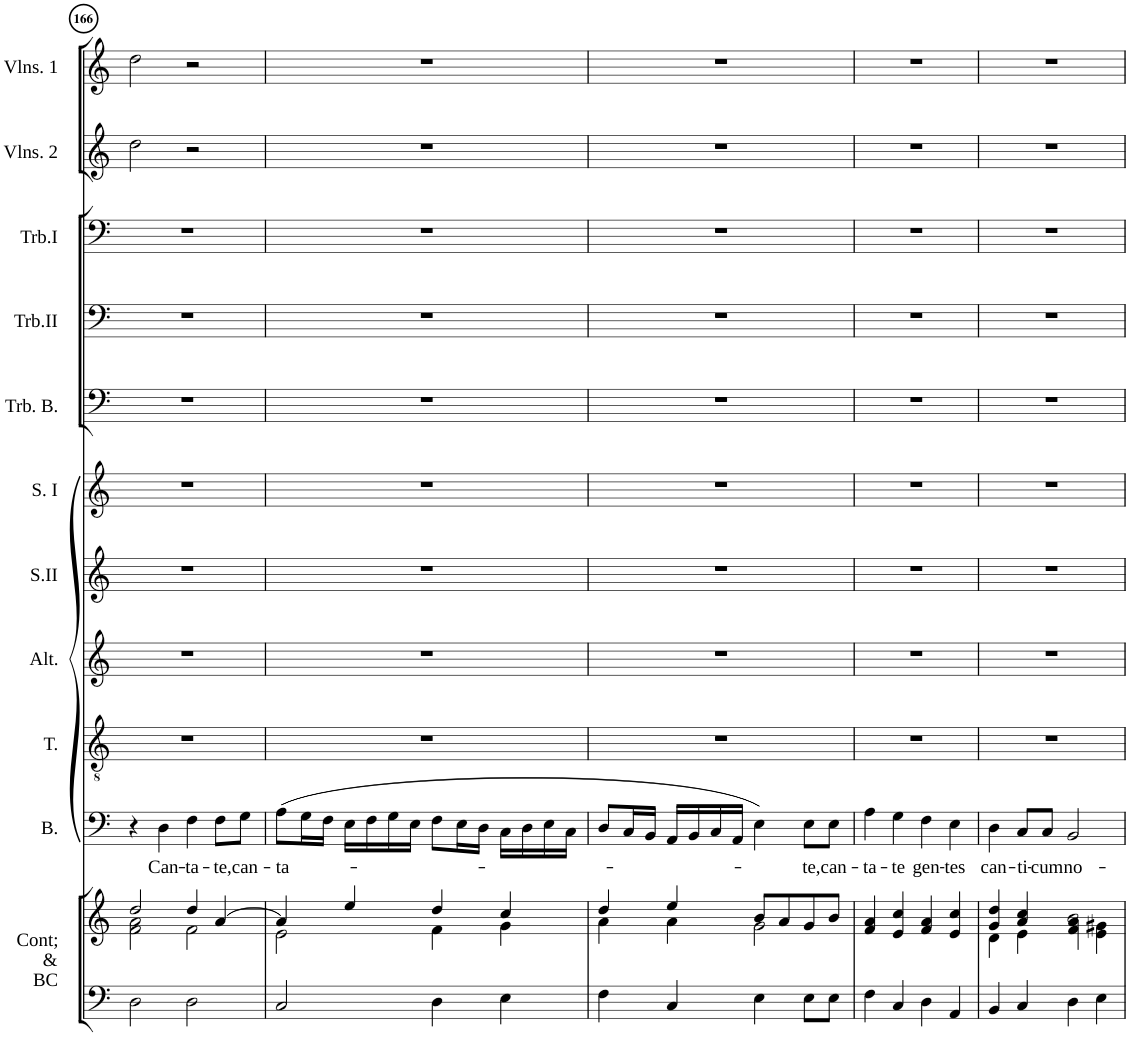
**kern	**kern	**kern	**text	**kern	**kern	**kern	**kern	**kern	**kern	**kern	**kern	**kern
*part11	*part11	*part10	*part10	*part9	*part8	*part7	*part6	*part5	*part4	*part3	*part2	*part1
*staff12	*staff11	*staff10	*staff10	*staff9	*staff8	*staff7	*staff6	*staff5	*staff4	*staff3	*staff2	*staff1
*I"Continuo &amp; Basse Continue	*	*I"Basse	*	*I"Ténor	*I"Alto	*I"Soprano II	*I"Soprane I	*I"Trombone Basse	*I"Trombone II	*I"Trombone I	*I"Deuxièmes Violons	*I"Premiers Violons
*I'Cont; &amp; BC	*	*I'B.	*	*I'T.	*I'Alt.	*I'S.II	*I'S. I	*I'Trb. B.	*I'Trb.II	*I'Trb.I	*I'Vlns. 2	*I'Vlns. 1
!!LO:PB:g=z
*clefF4	*clefG2	*clefF4	*	*clefGv2	*clefG2	*clefG2	*clefG2	*clefF4	*clefF4	*clefF4	*clefG2	*clefG2
*k[]	*k[]	*k[]	*	*k[]	*k[]	*k[]	*k[]	*k[]	*k[]	*k[]	*k[]	*k[]
*M4/4	*M4/4	*M4/4	*	*M4/4	*M4/4	*M4/4	*M4/4	*M4/4	*M4/4	*M4/4	*M4/4	*M4/4
*met(c)	*met(c)	*met(c)	*	*met(c)	*met(c)	*met(c)	*met(c)	*met(c)	*met(c)	*met(c)	*met(c)	*met(c)
=166	=166	=166	=166	=166	=166	=166	=166	=166	=166	=166	=166	=166
*	*^	*	*	*	*	*	*	*	*	*	*	*
2D\	2dd/	2f\ 2a\	4r	.	1r	1r	1r	1r	1r	1r	1r	2dd\	2dd\
!	!	!	!	!LO:LY:b	!	!	!	!	!	!	!	!	!
.	.	.	4D\	Can-	.	.	.	.	.	.	.	.	.
!	!	!	!	!LO:LY:b	!	!	!	!	!	!	!	!	!
2D\	4dd/	2f\	4F\	-ta-	.	.	.	.	.	.	.	2r	2r
!	!	!	!	!LO:LY:b	!	!	!	!	!	!	!	!	!
.	[4a/	.	8F\L	-te,	.	.	.	.	.	.	.	.	.
!	!	!	!	!LO:LY:b	!	!	!	!	!	!	!	!	!
.	.	.	8G\J	can-	.	.	.	.	.	.	.	.	.
=167	=167	=167	=167	=167	=167	=167	=167	=167	=167	=167	=167	=167	=167
!	!	!	!	!LO:LY:b	!	!	!	!	!	!	!	!	!
2C/	4a/]	2e\	(8A\L	-ta-	1r	1r	1r	1r	1r	1r	1r	1r	1r
.	.	.	16G\L	.	.	.	.	.	.	.	.	.	.
.	.	.	16F\JJ	.	.	.	.	.	.	.	.	.	.
.	4ee/	.	16E\LL	.	.	.	.	.	.	.	.	.	.
.	.	.	16F\	.	.	.	.	.	.	.	.	.	.
.	.	.	16G\	.	.	.	.	.	.	.	.	.	.
.	.	.	16E\JJ	.	.	.	.	.	.	.	.	.	.
4D\	4dd/	4f\	8F\L	.	.	.	.	.	.	.	.	.	.
.	.	.	16E\L	.	.	.	.	.	.	.	.	.	.
.	.	.	16D\JJ	.	.	.	.	.	.	.	.	.	.
4E\	4cc/	4g\	16C\LL	.	.	.	.	.	.	.	.	.	.
.	.	.	16D\	.	.	.	.	.	.	.	.	.	.
.	.	.	16E\	.	.	.	.	.	.	.	.	.	.
.	.	.	16C\JJ	.	.	.	.	.	.	.	.	.	.
=168	=168	=168	=168	=168	=168	=168	=168	=168	=168	=168	=168	=168	=168
4F\	4dd/	4a\	8D/L	.	1r	1r	1r	1r	1r	1r	1r	1r	1r
.	.	.	16C/L	.	.	.	.	.	.	.	.	.	.
.	.	.	16BB/JJ	.	.	.	.	.	.	.	.	.	.
4C/	4ee/	4a\	16AA/LL	.	.	.	.	.	.	.	.	.	.
.	.	.	16BB/	.	.	.	.	.	.	.	.	.	.
.	.	.	16C/	.	.	.	.	.	.	.	.	.	.
.	.	.	16AA/JJ	.	.	.	.	.	.	.	.	.	.
4E\	8b/L	2g\	4E\)	.	.	.	.	.	.	.	.	.	.
.	8a/	.	.	.	.	.	.	.	.	.	.	.	.
!	!	!	!	!LO:LY:b	!	!	!	!	!	!	!	!	!
8E\L	8g/	.	8E\L	-te,	.	.	.	.	.	.	.	.	.
!	!	!	!	!LO:LY:b	!	!	!	!	!	!	!	!	!
8E\J	8b/J	.	8E\J	can-	.	.	.	.	.	.	.	.	.
*	*v	*v	*	*	*	*	*	*	*	*	*	*	*
=169	=169	=169	=169	=169	=169	=169	=169	=169	=169	=169	=169	=169
!	!	!	!LO:LY:b	!	!	!	!	!	!	!	!	!
4F\	4f/ 4a/	4A\	-ta-	1r	1r	1r	1r	1r	1r	1r	1r	1r
!	!	!	!LO:LY:b	!	!	!	!	!	!	!	!	!
4C/	4e/ 4cc/	4G\	-te	.	.	.	.	.	.	.	.	.
!	!	!	!LO:LY:b	!	!	!	!	!	!	!	!	!
4D\	4f/ 4a/	4F\	gen-	.	.	.	.	.	.	.	.	.
!	!	!	!LO:LY:b	!	!	!	!	!	!	!	!	!
4AA/	4e/ 4cc/	4E\	-tes	.	.	.	.	.	.	.	.	.
=170	=170	=170	=170	=170	=170	=170	=170	=170	=170	=170	=170	=170
*	*^	*	*	*	*	*	*	*	*	*	*	*
!	!	!	!	!LO:LY:b	!	!	!	!	!	!	!	!	!
4BB/	4g/ 4dd/	4d\	4D\	can-	1r	1r	1r	1r	1r	1r	1r	1r	1r
!	!	!	!	!LO:LY:b	!	!	!	!	!	!	!	!	!
4C/	4a/ 4cc/	4e\	8C/L	-ti-	.	.	.	.	.	.	.	.	.
!	!	!	!	!LO:LY:b	!	!	!	!	!	!	!	!	!
.	.	.	8C/J	-cum	.	.	.	.	.	.	.	.	.
!	!	!	!	!LO:LY:b	!	!	!	!	!	!	!	!	!
4D\	2b	4f\ 4a\	2BB/	no-	.	.	.	.	.	.	.	.	.
4E\	.	4e\ 4g#X\	.	.	.	.	.	.	.	.	.	.	.
*	*v	*v	*	*	*	*	*	*	*	*	*	*	*
=	=	=	=	=	=	=	=	=	=	=	=	=
*-	*-	*-	*-	*-	*-	*-	*-	*-	*-	*-	*-	*-
